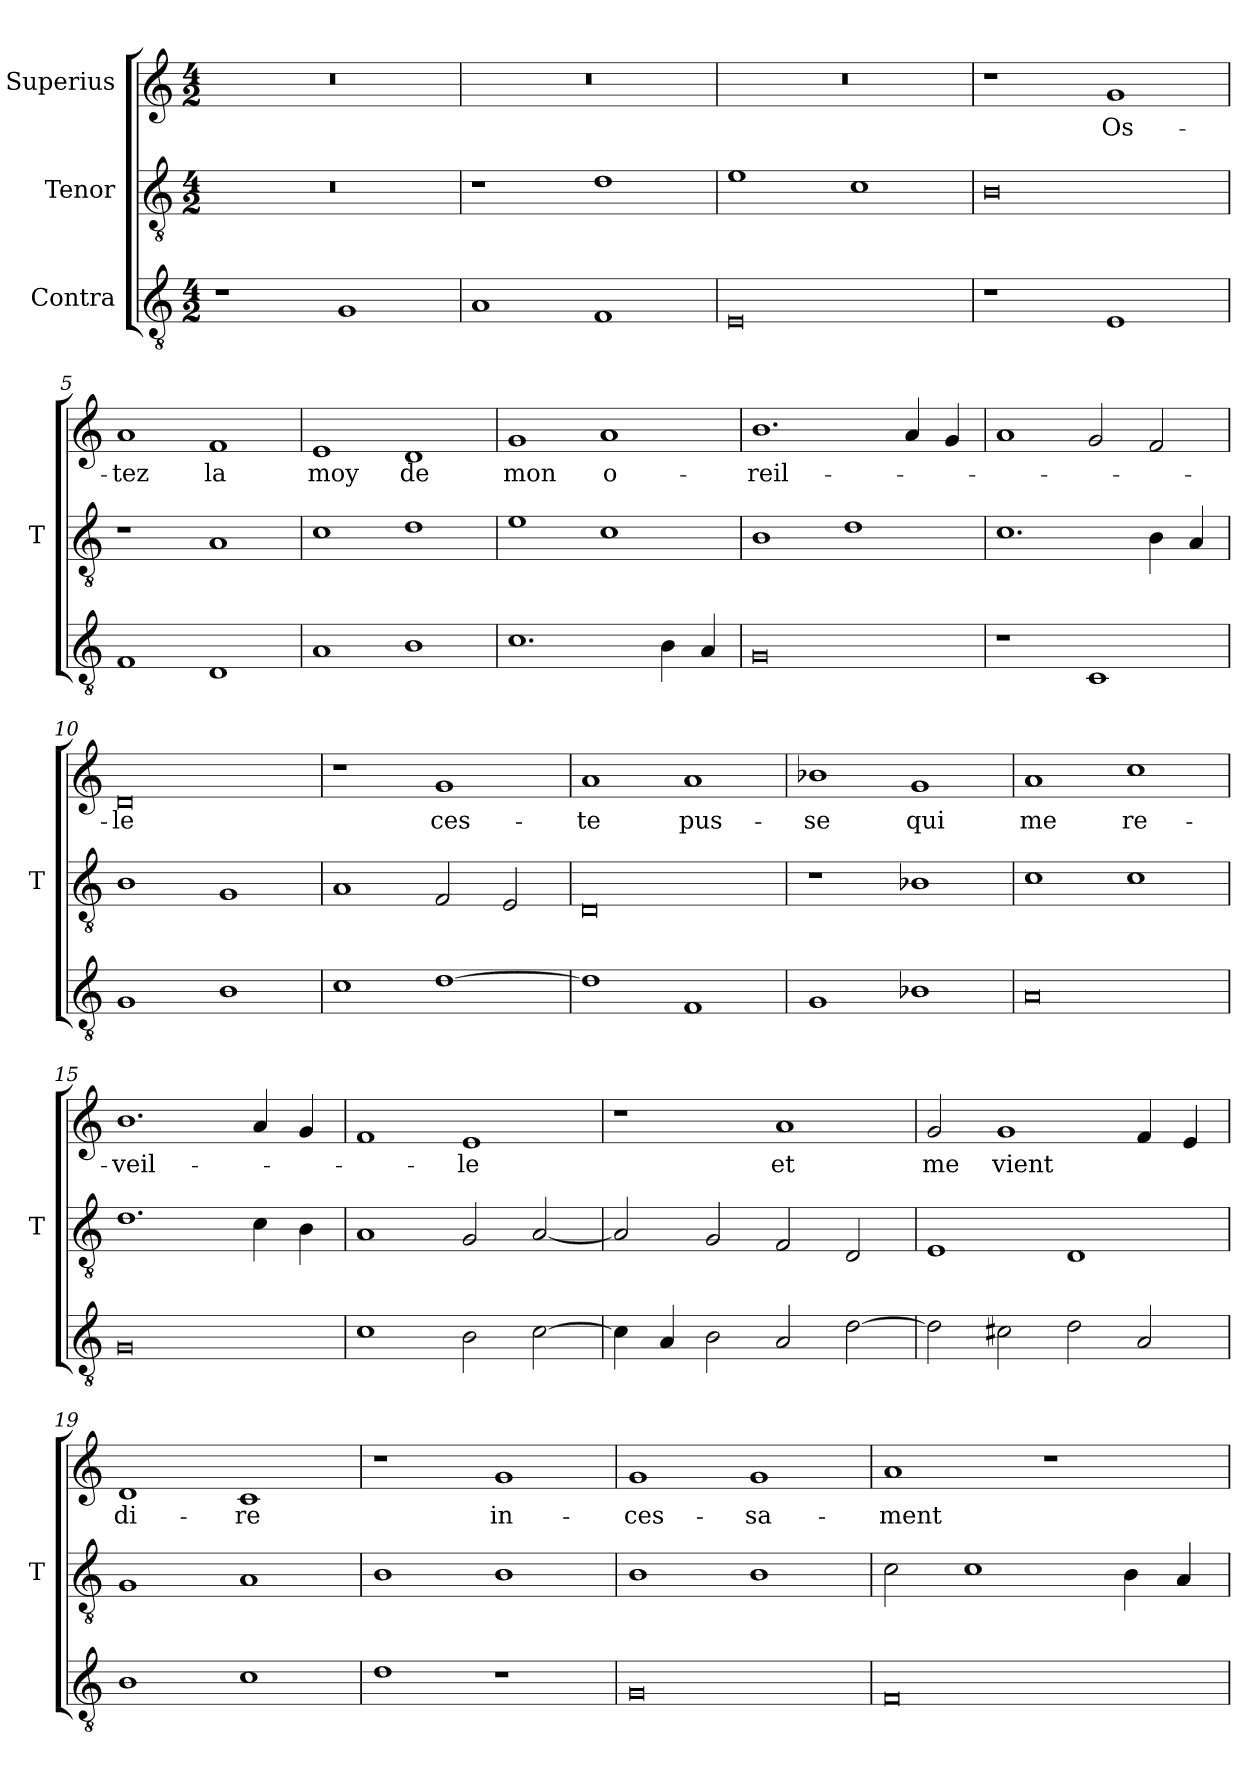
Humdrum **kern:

**kern	**kern	**kern	**text
*part3	*part2	*part1	*part1
*staff3	*staff2	*staff1	*staff1
*I"Contra	*I"Tenor	*I"Superius	*
*	*I'T	*	*
*clefGv2	*clefGv2	*clefG2	*
*M4/2	*M4/2	*M4/2	*
=1	=1	=1	=1
1r	0r	0r	.
1G	.	.	.
=2	=2	=2	=2
1A	1r	0r	.
1F	1d	.	.
=3	=3	=3	=3
0E	1e	0r	.
.	1c	.	.
=4	=4	=4	=4
1r	0B	1r	.
1E	.	1g	Os-
=5	=5	=5	=5
1F	1r	1a	-tez
1D	1A	1f	-la
=6	=6	=6	=6
1A	1c	1e	-moy
1B	1d	1d	-de
=7	=7	=7	=7
1.c	1e	1g	-mon
.	1c	1a	o-
4B	.	.	.
4A	.	.	.
=8	=8	=8	=8
0G	1B	1.b	-reil-
.	1d	.	.
.	.	4a	.
.	.	4g	.
=9	=9	=9	=9
1r	1.c	1a	.
1C	.	2g	.
.	4B	2f	.
.	4A	.	.
=10	=10	=10	=10
1G	1B	0d	-le
1B	1G	.	.
=11	=11	=11	=11
1c	1A	1r	.
[1d	2F	1g	ces-
.	2E	.	.
=12	=12	=12	=12
1d]	0D	1a	-te
1F	.	1a	pus-
=13	=13	=13	=13
1G	1r	1b-X	-se
1B-X	1B-X	1g	-qui
=14	=14	=14	=14
0A	1c	1a	-me
.	1c	1cc	re-
=15	=15	=15	=15
0G	1.d	1.b	-veil-
.	4c	4a	.
.	4B	4g	.
=16	=16	=16	=16
1c	1A	1f	.
2B	2G	1e	-le
[2c	[2A	.	.
=17	=17	=17	=17
4c]	2A]	1r	.
4A	.	.	.
2B	2G	.	.
2A	2F	1a	-et
[2d	2D	.	.
=18	=18	=18	=18
2d]	1E	2g	-me
2c#X	.	1g	-vient
2d	1D	.	.
2A	.	4f	.
.	.	4e	.
=19	=19	=19	=19
1B	1G	1d	di-
1c	1A	1c	-re
=20	=20	=20	=20
1d	1B	1r	.
1r	1B	1g	in-
=21	=21	=21	=21
0G	1B	1g	-ces-
.	1B	1g	-sa-
=22	=22	=22	=22
0F	2c	1a	-ment
.	1c	.	.
.	.	1r	.
.	4B	.	.
.	4A	.	.
=	=	=	=
*-	*-	*-	*-
